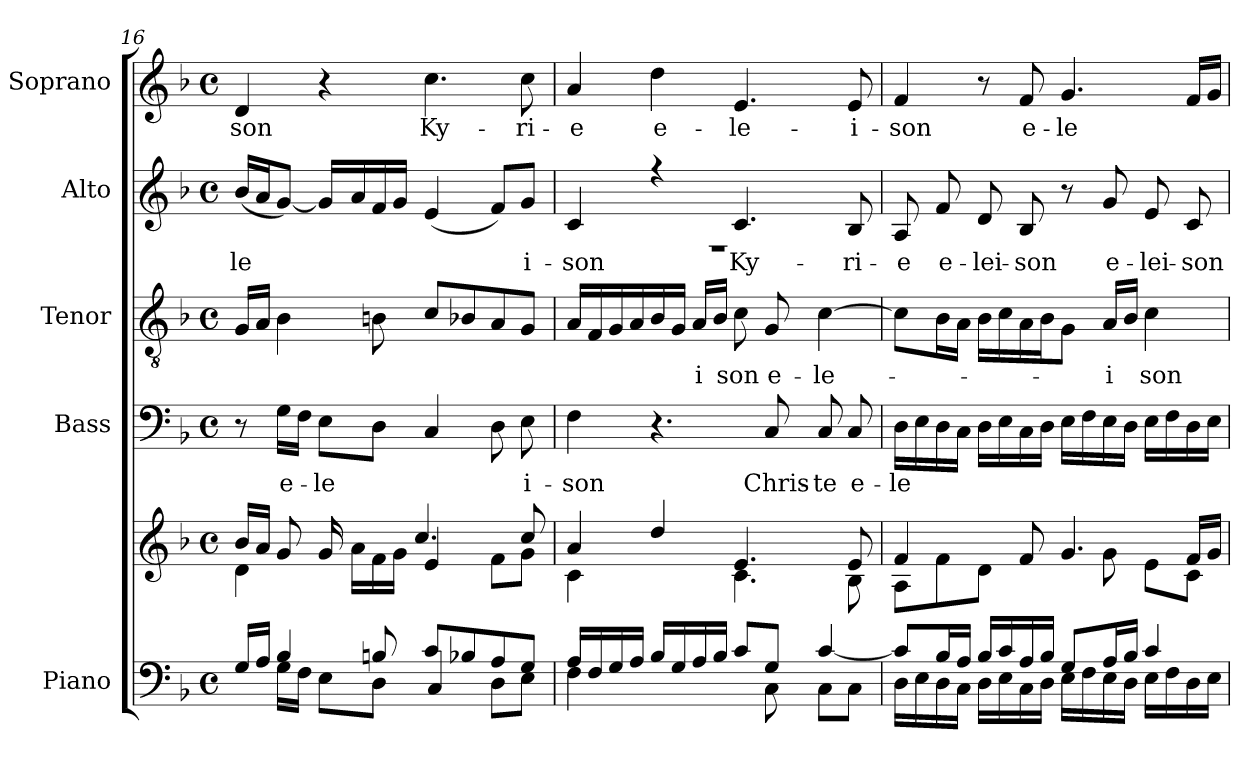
**kern	**kern	**kern	**text	**kern	**text	**kern	**text	**kern	**text
*part5	*part5	*part4	*part4	*part3	*part3	*part2	*part2	*part1	*part1
*staff6	*staff5	*staff4	*staff4	*staff3	*staff3	*staff2	*staff2	*staff1	*staff1
*I"Piano	*	*I"Bass	*	*I"Tenor	*	*I"Alto	*	*I"Soprano	*
*I'Pno.	*	*I'B.	*	*I'T.	*	*I'A.	*	*I'S.	*
!!LO:LB:g=z
*clefF4	*clefG2	*clefF4	*	*clefGv2	*	*clefG2	*	*clefG2	*
*k[b-]	*k[b-]	*k[b-]	*	*k[b-]	*	*k[b-]	*	*k[b-]	*
*F:	*F:	*F:	*	*F:	*	*F:	*	*F:	*
*M4/4	*M4/4	*M4/4	*	*M4/4	*	*M4/4	*	*M4/4	*
*met(c)	*met(c)	*met(c)	*	*met(c)	*	*met(c)	*	*met(c)	*
=16	=16	=16	=16	=16	=16	=16	=16	=16	=16
*^	*^	*	*	*	*	*	*	*	*
*	*	*	*^	*	*	*	*	*	*	*	*
!	!	!	!	!	!	!	!	!	!	!LO:LY:b	!	!LO:LY:b
16G/LL	8ryy	16b-/LL	4d\	8ryy	8r	.	16G/LL	.	(<16b-/LL	-le	4d/	-son
16A/JJ	.	16a/JJ	.	.	.	.	16A/JJ	.	16a/J	.	.	.
!	!	!	!	!	!	!LO:LY:b	!	!	!	!	!	!
4B-/	16G\LL	8ryy	.	8g/	16G\LL	e-	4B-\	.	[8g/J)	.	.	.
.	16F\JJ	.	.	.	16F\JJ	.	.	.	.	.	.	.
!	!	!	!	!	!	!LO:LY:b	!	!	!	!	!	!
.	8E\L	16g/	2.ryy	16ryy	8E\L	-le	.	.	16g/LL]	.	4r	.
.	.	8.ryy	.	16a\LL	.	.	.	.	16a/	.	.	.
8Bn/	8D\J	.	.	16f\	8D\J	.	8Bn\	.	16f/	.	.	.
.	.	.	.	16g\JJ	.	.	.	.	16g/JJ	.	.	.
!	!	!	!	!	!	!	!	!	!	!	!	!LO:LY:b
8c/L	4C/	4e/	.	4.cc/	4C/	.	8c/L	.	(<4e/	.	4.cc\	Ky-
8B-X/	.	.	.	.	.	.	8B-X/	.	.	.	.	.
8A/	8D\L	8f\L	.	.	8D\	.	8A/	.	8f/L)	.	.	.
!	!	!	!	!	!	!LO:LY:b	!	!	!	!LO:LY:b	!	!LO:LY:b
8G/J	8E\J	8g\J	.	8cc/	8E\	i-	8G/J	.	8g/J	i-	8cc\	-ri-
=17	=17	=17	=17	=17	=17	=17	=17	=17	=17	=17	=17	=17
!	!	!	!	!	!	!LO:LY:b	!	!	!	!LO:LY:b	!	!LO:LY:b
*	*	*	*v	*v	*	*	*	*	*^	*	*	*
4F\	16A/LL	4c\	4a/	4F\	-son	16A/LL	.	4c/	1r	-son	4a/	-e
.	16F/	.	.	.	.	16F/	.	.	.	.	.	.
.	16G/	.	.	.	.	16G/	.	.	.	.	.	.
.	16A/JJ	.	.	.	.	16A/	.	.	.	.	.	.
!	!	!	!	!	!	!	!	!	!	!	!	!LO:LY:b
4.ryy	16B-/LL	4ryy	4dd/	4.r	.	16B-/	.	4r	.	.	4dd\	e-
.	16G/	.	.	.	.	16G/JJ	.	.	.	.	.	.
!	!	!	!	!	!	!	!LO:LY:b	!	!	!	!	!
.	16A/	.	.	.	.	16A/LL	i	.	.	.	.	.
.	16B-/JJ	.	.	.	.	16B-/JJ	.	.	.	.	.	.
!	!	!	!	!	!	!	!LO:LY:b	!	!	!LO:LY:b	!	!LO:LY:b
.	8c/L	4.c\	4.e/	.	.	8c\	son	4.c/	.	Ky-	4.e/	-le-
!	!	!	!	!	!LO:LY:b	!	!LO:LY:b	!	!	!	!	!
8C\	8G/J	.	.	8C/	Chris-	8G/	e-	.	.	.	.	.
!	!	!	!	!	!LO:LY:b	!	!LO:LY:b	!	!	!	!	!
8C\L	[4c/	.	.	8C/	-te	[4c\	-le-	.	.	.	.	.
!	!	!	!	!	!LO:LY:b	!	!	!	!	!LO:LY:b	!	!LO:LY:b
8C\J	.	8B-\	8e/	8C/	e-	.	.	8B-/	.	-ri-	8e/	-i-
*	*	*	*	*	*	*	*	*v	*v	*	*	*
=18	=18	=18	=18	=18	=18	=18	=18	=18	=18	=18	=18
!	!	!	!	!	!LO:LY:b	!	!	!	!LO:LY:b	!	!LO:LY:b
16D\LL	8c/L]	8A\L	4f/	16D\LL	-le	8c\L]	.	8A/	-e	4f/	-son
16E\	.	.	.	16E\	.	.	.	.	.	.	.
!	!	!	!	!	!	!	!	!	!LO:LY:b	!	!
16D\	16B-/L	8f\	.	16D\	.	16B-\L	.	8f/	e-	.	.
16C\JJ	16A/JJ	.	.	16C\JJ	.	16A\JJ	.	.	.	.	.
!	!	!	!	!	!	!	!	!	!LO:LY:b	!	!
16D\LL	16B-/LL	8d\J	8ryy	16D\LL	.	16B-\LL	.	8d/	-lei-	8r	.
16E\	16c/	.	.	16E\	.	16c\	.	.	.	.	.
!	!	!	!	!	!	!	!	!	!LO:LY:b	!	!LO:LY:b
16C\	16A/	4ryy	8f/	16C\	.	16A\	.	8B-/	-son	8f/	e-
16D\JJ	16B-/JJ	.	.	16D\JJ	.	16B-\J	.	.	.	.	.
!	!	!	!	!	!	!	!	!	!	!	!LO:LY:b
16E\LL	8G/L	.	4.g/	16E\LL	.	8G\J	.	8r	.	4.g/	-le
16F\	.	.	.	16F\	.	.	.	.	.	.	.
!	!	!	!	!	!	!	!LO:LY:b	!	!LO:LY:b	!	!
16E\	16A/L	8g\	.	16E\	.	16A/LL	-i	8g/	e-	.	.
16D\JJ	16B-/JJ	.	.	16D\JJ	.	16B-/JJ	.	.	.	.	.
!	!	!	!	!	!	!	!LO:LY:b	!	!LO:LY:b	!	!
16E\LL	4c/	8e\L	.	16E\LL	.	4c\	son	8e/	-lei-	.	.
16F\	.	.	.	16F\	.	.	.	.	.	.	.
!	!	!	!	!	!	!	!	!	!LO:LY:b	!	!
16D\	.	8c\J	16f/LL	16D\	.	.	.	8c/	-son	16f/LL	.
16E\JJ	.	.	16g/JJ	16E\JJ	.	.	.	.	.	16g/JJ	.
*v	*v	*	*	*	*	*	*	*	*	*	*
*	*v	*v	*	*	*	*	*	*	*	*
=	=	=	=	=	=	=	=	=	=
*-	*-	*-	*-	*-	*-	*-	*-	*-	*-
